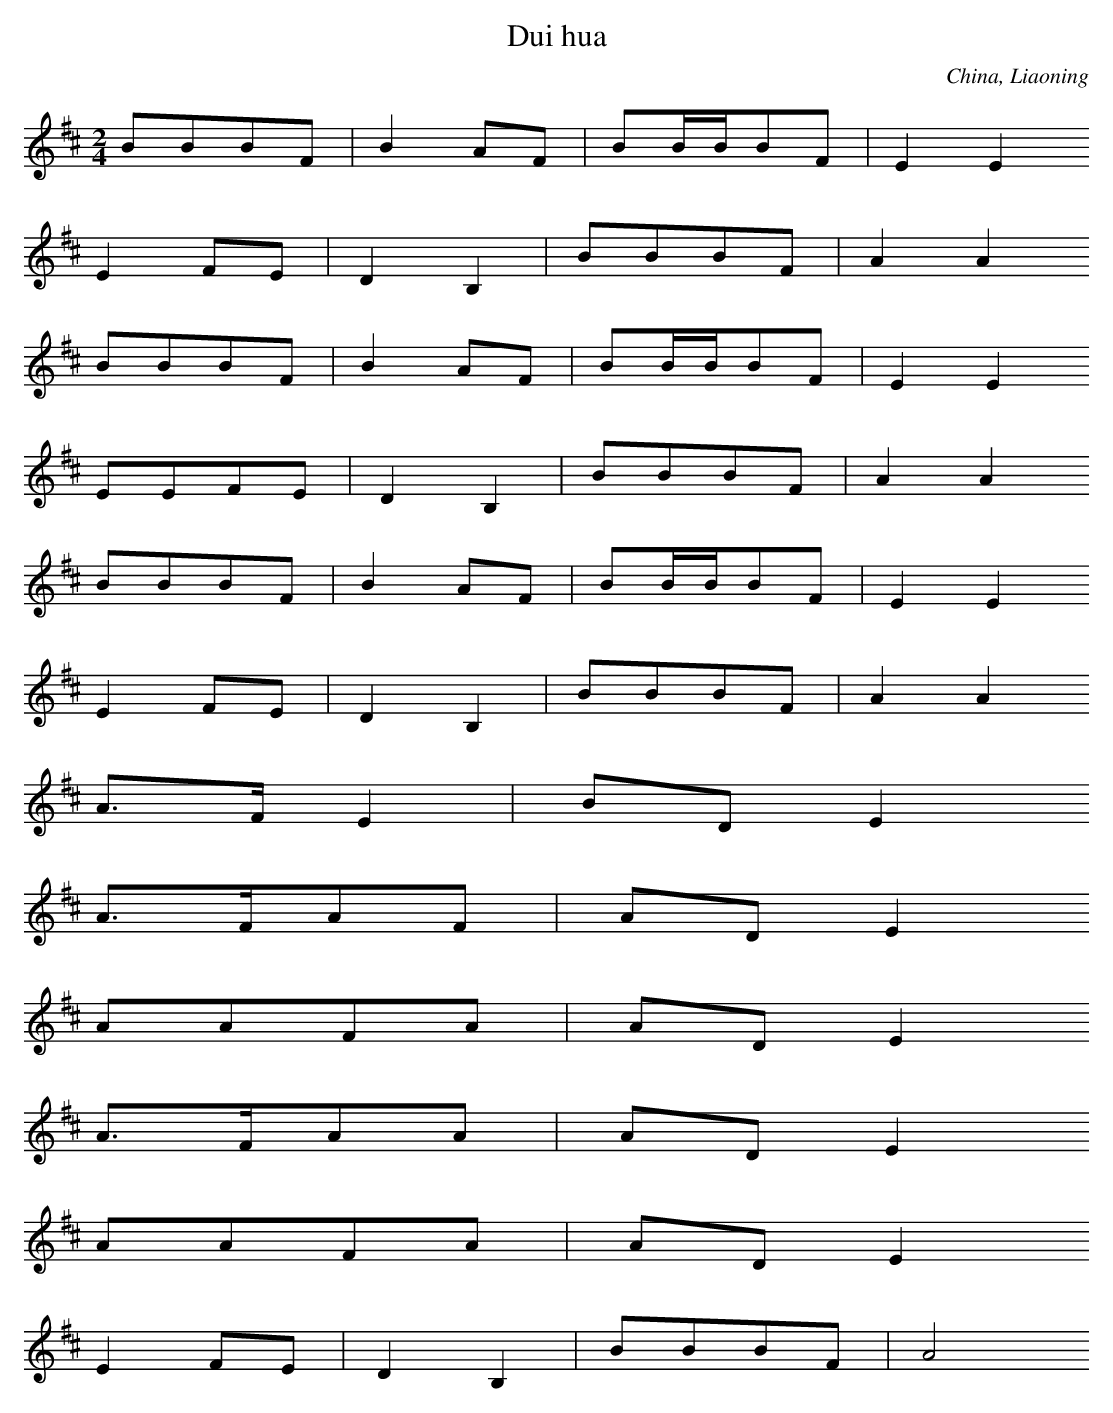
X:1
T: Dui hua
O: China, Liaoning
M: 2/4
L: 1/16
K: D
B2B2B2F2 | B4A2F2 | B2BBB2F2 | E4E4
E4F2E2 | D4B,4 | B2B2B2F2 | A4A4
B2B2B2F2 | B4A2F2 | B2BBB2F2 | E4E4
E2E2F2E2 | D4B,4 | B2B2B2F2 | A4A4
B2B2B2F2 | B4A2F2 | B2BBB2F2 | E4E4
E4F2E2 | D4B,4 | B2B2B2F2 | A4A4
A3FE4 | B2D2E4
A3FA2F2 | A2D2E4
A2A2F2A2 | A2D2E4
A3FA2A2 | A2D2E4
A2A2F2A2 | A2D2E4
E4F2E2 | D4B,4 | B2B2B2F2 | A8
